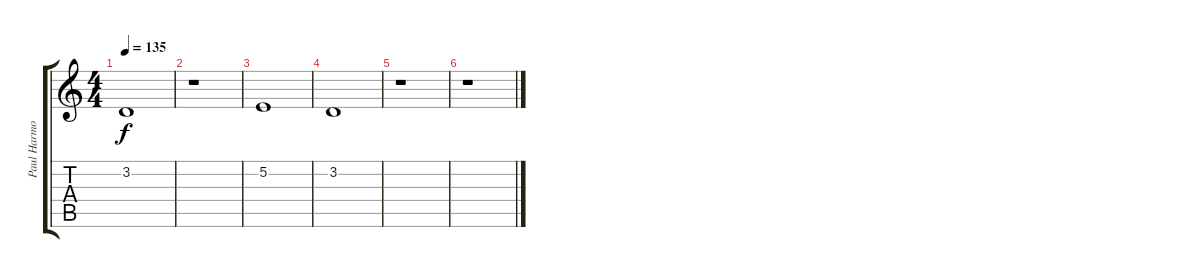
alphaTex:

\track ("Paul Harmony" "Paul Harmo") {instrument clarinet}
\staff {score tabs}
\tuning (E4 B3 G3 D3 A2 E2) {hide}
\ts (4 4)
\tempo 135
\clef g2
\ks c
3.2.1{dy f} |
r.1 |
5.2.1 |
3.2.1 |
r.1 |
r.1
